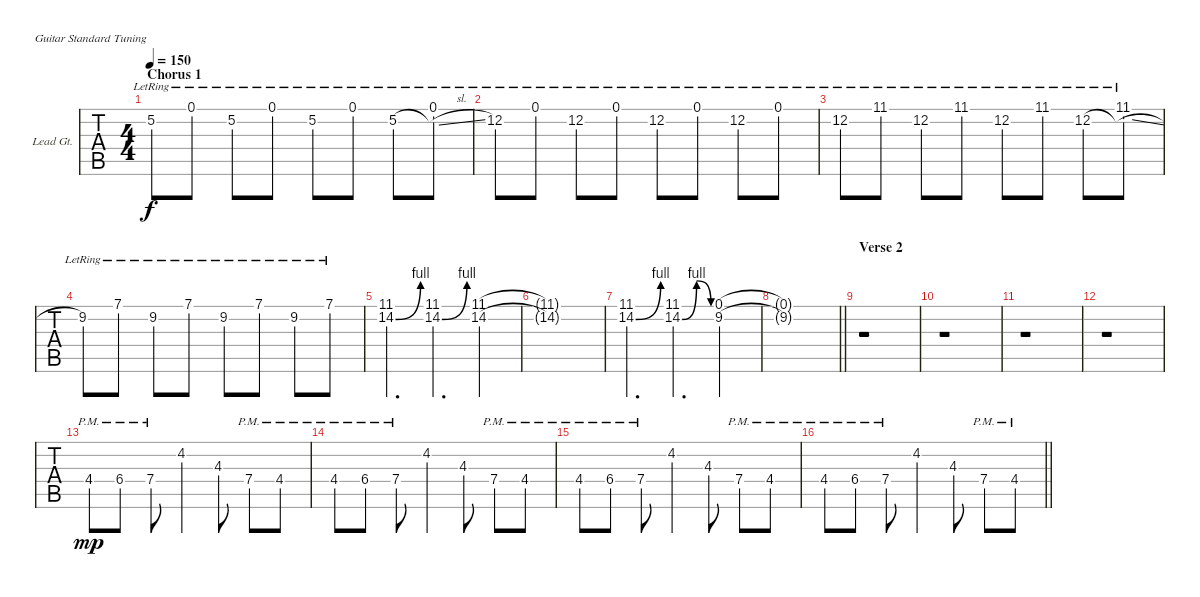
\bracketExtendMode groupsimilarinstruments
\firstSystemTrackNameOrientation horizontal
\otherSystemsTrackNameOrientation horizontal
\track ("Lead Guitar" "Lead Gt.") {instrument overdrivenguitar}
\staff {tabs}
\tuning (E4 B3 G3 D3 A2 E2)
\ts (4 4)
\section ("" "Chorus 1")
\tempo 150
\clef g2
\ks e
5.2{lr}.8{dy f} 0.1{lr}.8 5.2{lr}.8 0.1{lr}.8 5.2{lr}.8 0.1{lr}.8 5.2{lr}.8 (0.1{lr} 5.2{sl lr t}).8 |
12.2{lr}.8 0.1{lr}.8 12.2{lr}.8 0.1{lr}.8 12.2{lr}.8 0.1{lr}.8 12.2{lr}.8 0.1{lr}.8 |
12.2{lr}.8 11.1{lr}.8 12.2{lr}.8 11.1{lr}.8 12.2{lr}.8 11.1{lr}.8 12.2{lr}.8 (11.1{lr} 12.2{sl lr t}).8 |
9.2{lr}.8 7.1{lr}.8 9.2{lr}.8 7.1{lr}.8 9.2{lr}.8 7.1{lr}.8 9.2{lr}.8 7.1{lr}.8 |
(11.1 14.2{be (bend 0 0 60 4)}).4{d} (11.1 14.2{be (bend 0 0 60 4)}).4{d} (11.1 14.2).4 |
(11.1{t} 14.2{t}).1 |
(11.1 14.2{be (bend 0 0 60 4)}).4{d} (11.1 14.2{be (bendrelease 0 0 30 4 30 4 60 0)}).4{d} (0.1 9.2).4 |
\barLineRight lightlight
(0.1{t} 9.2{t}).1 |
\section ("" "Verse 2")
r.1 |
r.1 |
r.1 |
r.1 |
4.4{pm}.8{dy mp} 6.4{pm}.8 7.4{pm}.8 4.2.4 4.3.8 7.4{pm}.8 4.4{pm}.8 |
4.4{pm}.8 6.4{pm}.8 7.4{pm}.8 4.2.4 4.3.8 7.4{pm}.8 4.4{pm}.8 |
4.4{pm}.8 6.4{pm}.8 7.4{pm}.8 4.2.4 4.3.8 7.4{pm}.8 4.4{pm}.8 |
\barLineRight lightlight
4.4{pm}.8 6.4{pm}.8 7.4{pm}.8 4.2.4 4.3.8 7.4{pm}.8 4.4{pm}.8
